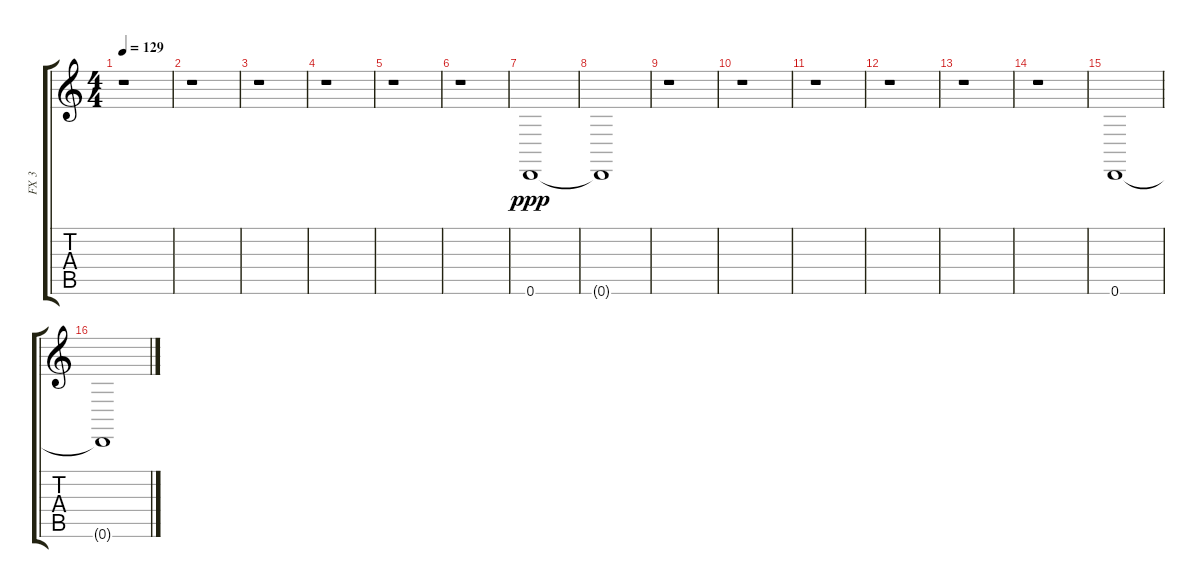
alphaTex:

\track ("FX 3" "FX 3") {instrument stringensemble1}
\staff {score tabs}
\tuning (E4 B3 G3 D3 A2 D2) {hide}
\ts (4 4)
\tempo 129
\clef g2
\ks c
r.1{dy ppp} |
r.1 |
r.1 |
r.1 |
r.1 |
r.1 |
0.6.1 |
0.6{t}.1 |
r.1 |
r.1 |
r.1 |
r.1 |
r.1 |
r.1 |
0.6.1 |
0.6{t}.1
